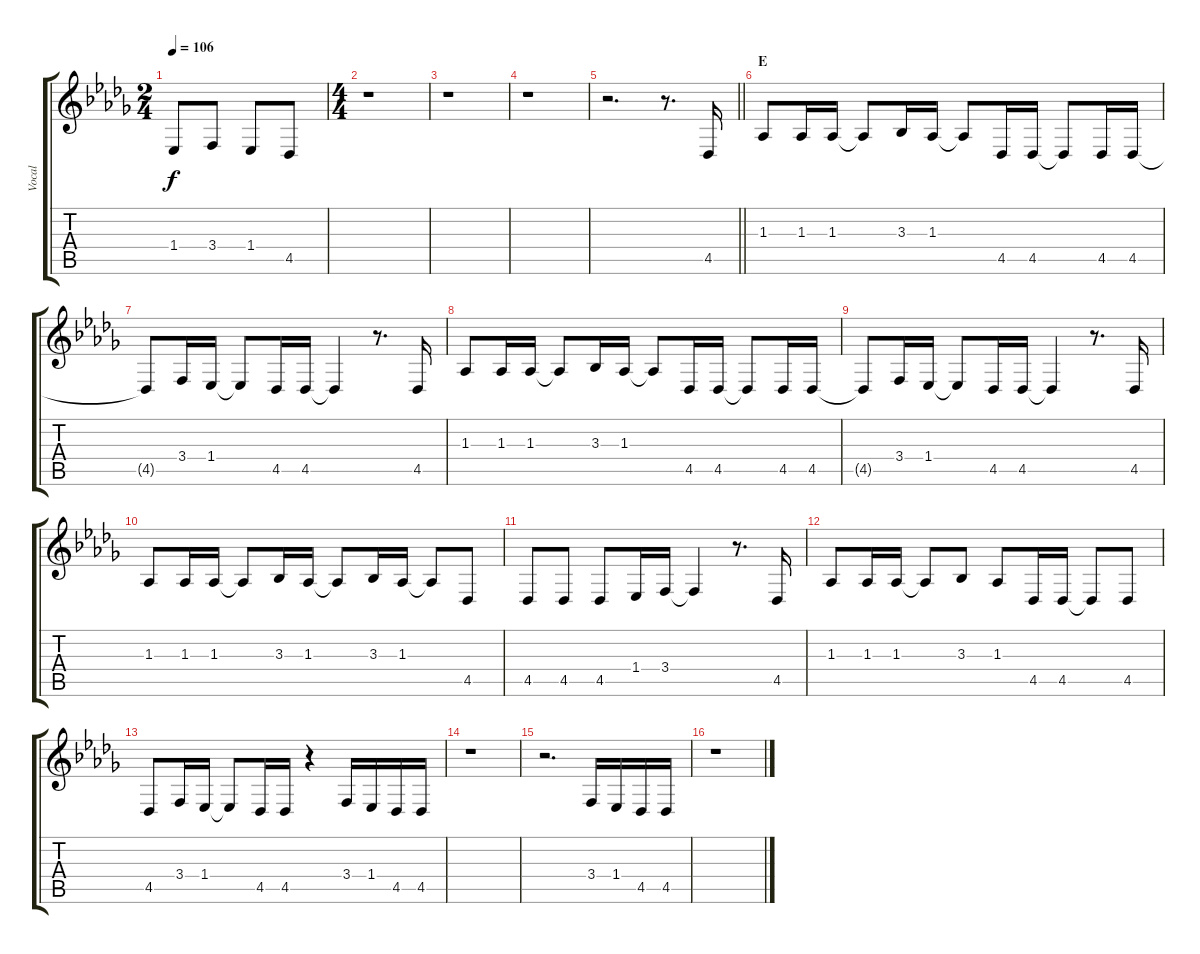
\track ("Vocal" "Vocal") {instrument flute}
\staff {score tabs}
\tuning (E4 B3 G3 D3 A2 E2) {hide}
\ts (2 4)
\tempo 106
\clef g2
\ks db
1.4.8{dy f} 3.4.8 1.4.8 4.5.8 |
\ts (4 4)
r.1 |
r.1 |
r.1 |
\barLineRight lightlight
r.2{d} r.8{d} 4.5.16 |
\section ("" "E")
1.3.8 1.3.16 1.3.16 1.3{t}.8 3.3.16 1.3.16 1.3{t}.8 4.5.16 4.5.16 4.5{t}.8 4.5.16 4.5.16 |
4.5{t}.8 3.4.16 1.4.16 1.4{t}.8 4.5.16 4.5.16 4.5{t}.4 r.8{d} 4.5.16 |
1.3.8 1.3.16 1.3.16 1.3{t}.8 3.3.16 1.3.16 1.3{t}.8 4.5.16 4.5.16 4.5{t}.8 4.5.16 4.5.16 |
4.5{t}.8 3.4.16 1.4.16 1.4{t}.8 4.5.16 4.5.16 4.5{t}.4 r.8{d} 4.5.16 |
1.3.8 1.3.16 1.3.16 1.3{t}.8 3.3.16 1.3.16 1.3{t}.8 3.3.16 1.3.16 1.3{t}.8 4.5.8 |
4.5.8 4.5.8 4.5.8 1.4.16 3.4.16 3.4{t}.4 r.8{d} 4.5.16 |
1.3.8 1.3.16 1.3.16 1.3{t}.8 3.3.8 1.3.8 4.5.16 4.5.16 4.5{t}.8 4.5.8 |
4.5.8 3.4.16 1.4.16 1.4{t}.8 4.5.16 4.5.16 r.4 3.4.16 1.4.16 4.5.16 4.5.16 |
r.1 |
r.2{d} 3.4.16 1.4.16 4.5.16 4.5.16 |
r.1
